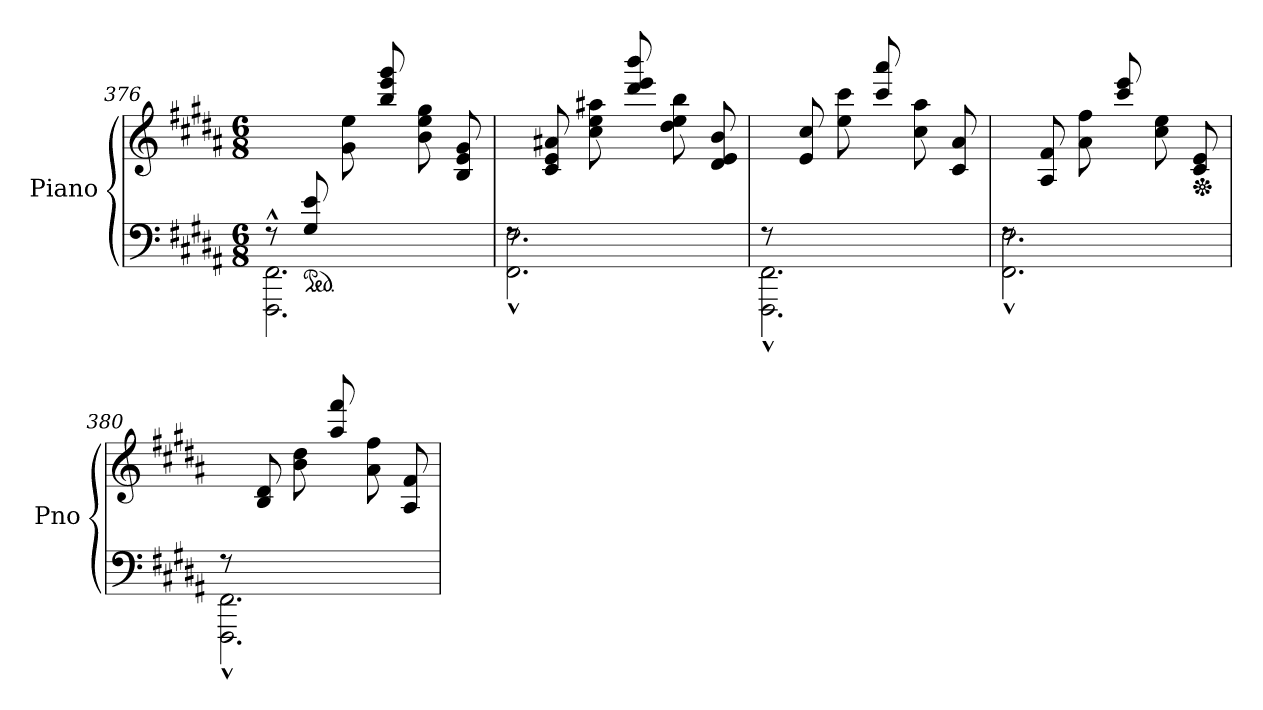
**kern	**kern
*part1	*part1
*staff2	*staff1
*I"Piano	*
*I'Pno	*
*clefF4	*clefG2
*k[f#c#g#d#a#]	*k[f#c#g#d#a#]
*M6/8	*M6/8
=376	=376
*^	*^
*	*^	*	*
8ryy	8rF	2.FFF#\^^ 2.FF#\^^	8ryy	4ryy
*ped	*	*	*	*
8G#/ 8e/	8ryy	.	8ryy	.
2ryy	8ryy	.	8ryy	8g#\ 8ee\
.	8ryy	.	8bb/ 8eee/ 8ggg#/	8ryy
.	8ryy	.	8ryy	8b\ 8ee\ 8gg#\
.	8ryy	.	8B/ 8e/ 8g#/	8ryy
*	*v	*v	*	*
=377	=377	=377	=377
8rF	2.FF#\^^ 2.F#\^^	8ryy	4ryy
8ryy	.	8c#/ 8e/ 8a#X/	.
8ryy	.	8ryy	8cc#\ 8ee\ 8aa#X\
8ryy	.	8ddd#/ 8eee/ 8bbb/	8ryy
8ryy	.	8ryy	8dd#\ 8ee\ 8bb\
8ryy	.	8d#/ 8e/ 8b/	8ryy
=378	=378	=378	=378
8rF	2.FFF#\^^ 2.FF#\^^	8ryy	4ryy
8ryy	.	8e/ 8cc#/	.
8ryy	.	8ryy	8ee\ 8ccc#\
8ryy	.	8ccc#/ 8aaa#/	8ryy
8ryy	.	8ryy	8cc#\ 8aa#\
8ryy	.	8c#/ 8a#/	8ryy
=379	=379	=379	=379
8rF	2.FF#\^^ 2.F#\^^	8ryy	4ryy
8ryy	.	8A#/ 8f#/	.
8ryy	.	8ryy	8a#\ 8ff#\
8ryy	.	8ccc#/ 8eee/	8ryy
8ryy	.	8ryy	8cc#\ 8ee\
*	*	*Xped	*
8ryy	.	8c#/ 8e/	8ryy
!!LO:LB:g=z	!!
=380	=380	=380	=380
8rF	2.FFF#\^^ 2.FF#\^^	8ryy	4ryy
8ryy	.	8B/ 8d#/	.
8ryy	.	8ryy	8b\ 8dd#\
8ryy	.	8aa#/ 8fff#/	8ryy
8ryy	.	8ryy	8a#\ 8ff#\
8ryy	.	8A#/ 8f#/	8ryy
*v	*v	*	*
*	*v	*v
=	=
*-	*-
